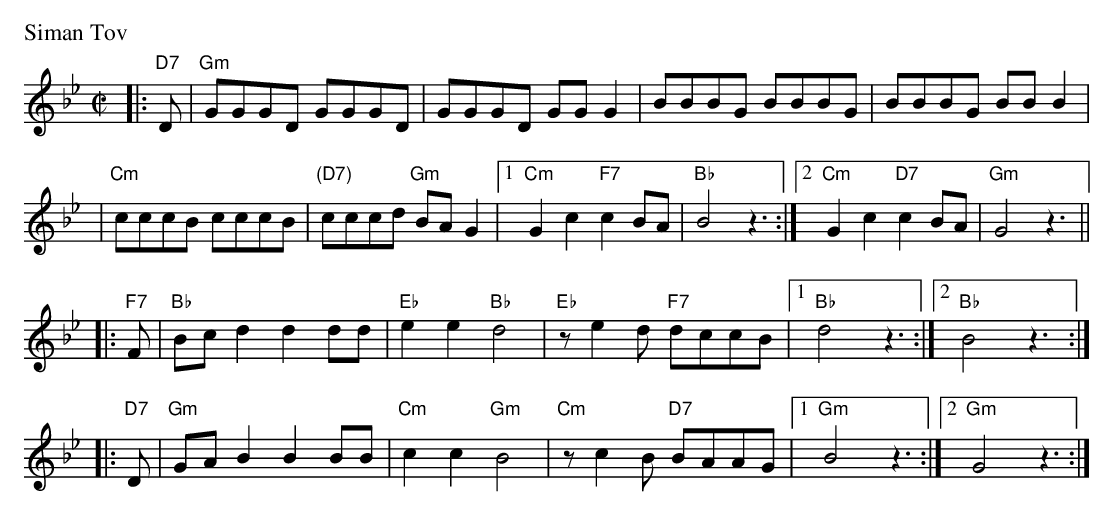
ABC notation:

X:1
P: Siman Tov
M: C|
L: 1/8
K: Gm
|: "D7"D \
| "Gm"GGGD GGGD | GGGD GGG2 | BBBG BBBG | BBBG BBB2 |
| "Cm"cccB cccB | "(D7)"cccd "Gm"BAG2 |1 "Cm"G2c2 "F7"c2BA | "Bb"B4 z3:|2 "Cm"G2c2 "D7"c2BA | "Gm"G4 z3||
|: "F7"F \
| "Bb"Bcd2 d2dd | "Eb"e2e2 "Bb"d4 | "Eb"ze2d "F7"dccB |1 "Bb"d4 z3:|2 "Bb"B4 z3:|
|: "D7"D \
| "Gm"GAB2 B2BB | "Cm"c2c2 "Gm"B4 | "Cm"zc2B "D7"BAAG |1 "Gm"B4 z3:|2 "Gm"G4 z3:|
